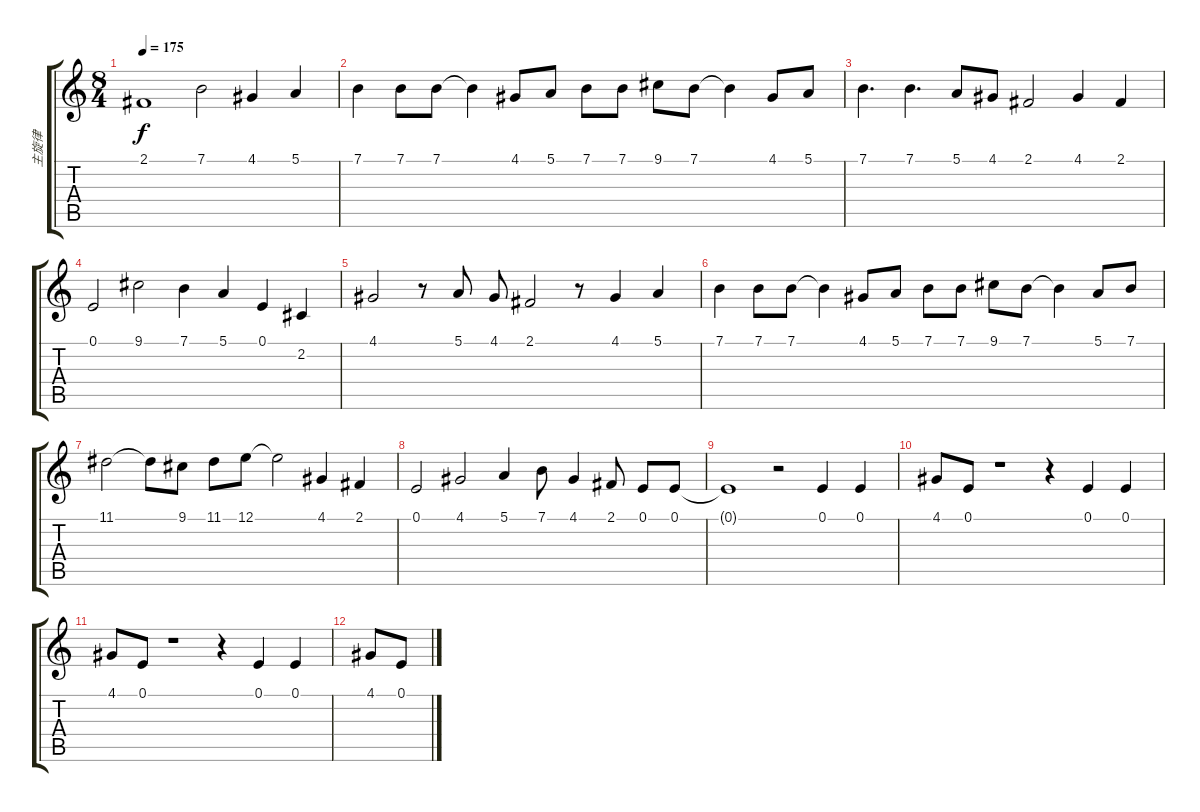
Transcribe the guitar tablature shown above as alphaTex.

\track ("主旋律" "主旋律") {instrument vibraphone}
\staff {score tabs}
\tuning (E4 B3 G3 D3 A2 E2) {hide}
\ts (8 4)
\tempo 175
\clef g2
\ks c
2.1{t}.1{dy f} 7.1.2 4.1.4 5.1.4 |
7.1.4 7.1.8 7.1.8 7.1{t}.4 4.1.8 5.1.8 7.1.8 7.1.8 9.1.8 7.1.8 7.1{t}.4 4.1.8 5.1.8 |
7.1.4{d} 7.1.4{d} 5.1.8 4.1.8 2.1.2 4.1.4 2.1.4 |
0.1.2 9.1.2 7.1.4 5.1.4 0.1.4 2.2.4 |
4.1.2 r.8 5.1.8 4.1.8 2.1.2 r.8 4.1.4 5.1.4 |
7.1.4 7.1.8 7.1.8 7.1{t}.4 4.1.8 5.1.8 7.1.8 7.1.8 9.1.8 7.1.8 7.1{t}.4 5.1.8 7.1.8 |
11.1.2 11.1{t}.8 9.1.8 11.1.8 12.1.8 12.1{t}.2 4.1.4 2.1.4 |
0.1.2 4.1.2 5.1.4 7.1.8 4.1.4 2.1.8 0.1.8 0.1.8 |
0.1{t}.1 r.2 0.1.4 0.1.4 |
4.1.8 0.1.8 r.1 r.4 0.1.4 0.1.4 |
4.1.8 0.1.8 r.1 r.4 0.1.4 0.1.4 |
4.1.8 0.1.8
